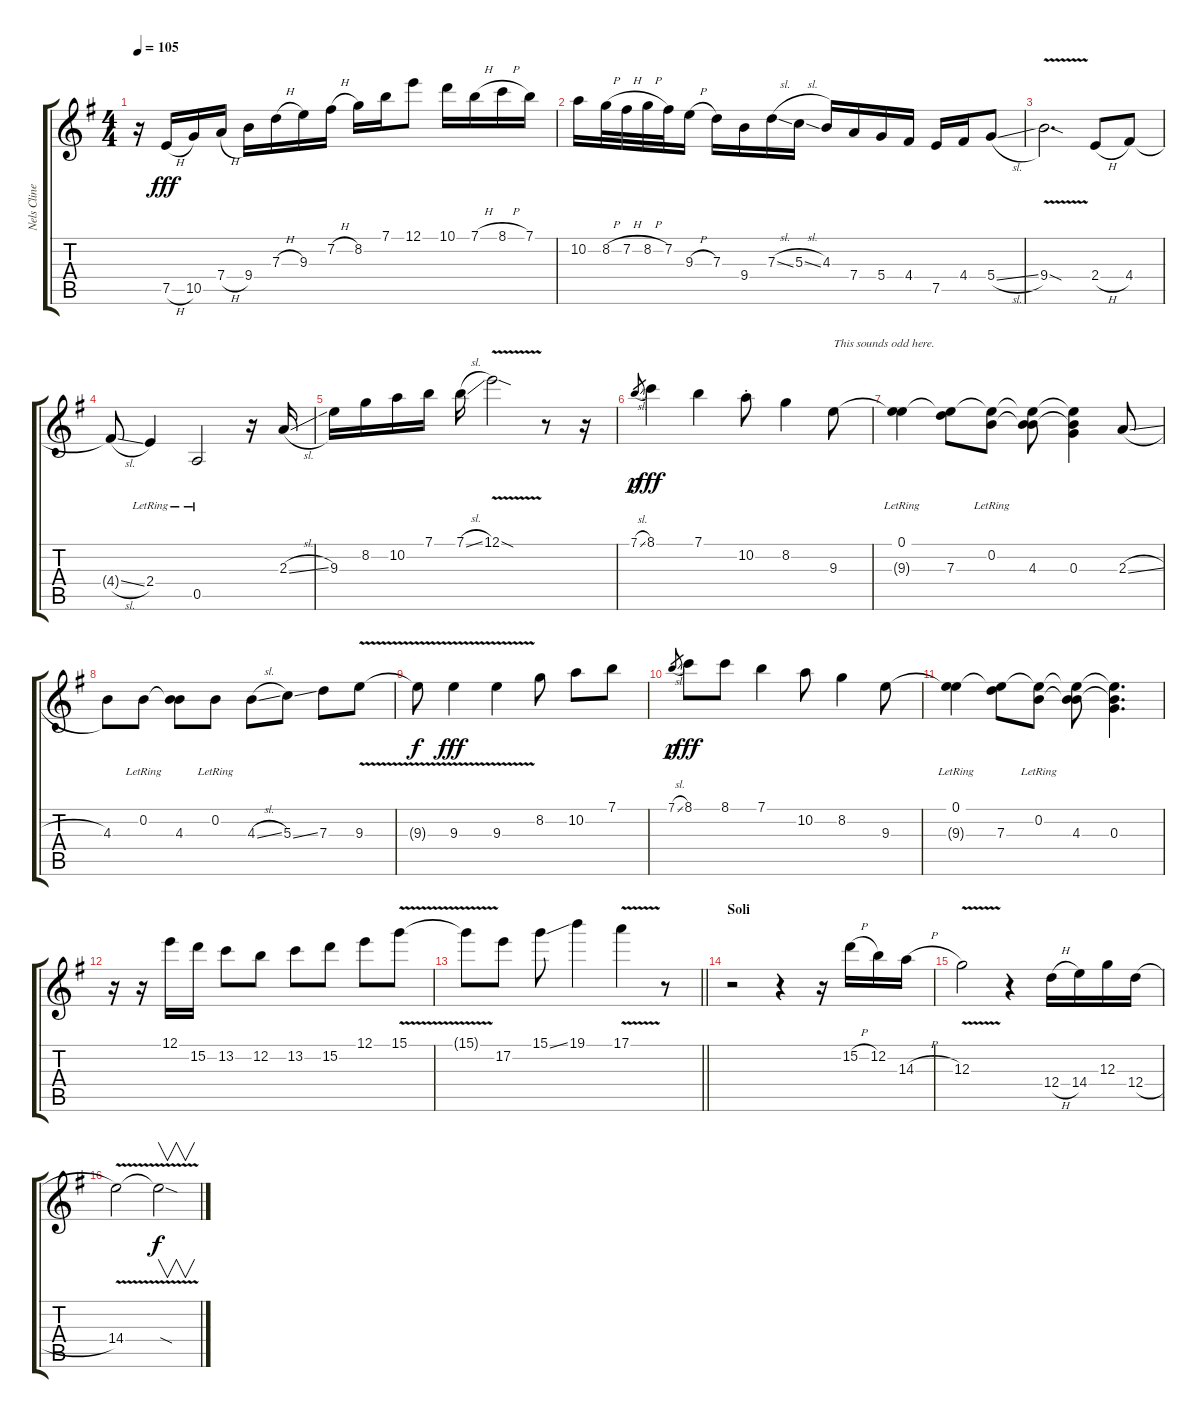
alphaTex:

\track ("Nels Cline" "Nels Cline") {mute instrument electricguitarjazz}
\staff {score tabs}
\tuning (E4 B3 G3 D3 A2 E2) {hide}
\ts (4 4)
\tempo 105
\clef g2
\ks g
r.16{dy fff} 7.5{h}.16 10.5.16 7.4{h}.16 9.4.16 7.3{h}.16 9.3.16 7.2{h}.16 8.2.16 7.1.16 12.1.8 10.1.16 7.1{h}.16 8.1{h}.16 7.1.16 |
10.2.16 8.2{h}.32 7.2{h}.32 8.2{h}.32 7.2.32 9.3{h}.16 7.3.16 9.4.16 7.3{sl}.16 5.3{sl}.16 4.3.16 7.4.16 5.4.16 4.4.16 7.5.16 4.4.16 5.4{sl}.8 |
9.4{v sod}.2{d} 2.4{h}.8 4.4.8 |
4.4{sl t}.8 2.4{lr}.4 0.5{lr}.2 r.16 2.3{sl}.16 |
9.3.16 8.2.16 10.2.16 7.1.16 7.1{sl}.16 12.1{v sod}.2 r.8 r.16 |
7.1{sl}.8{gr dy p} 8.1.4{dy fff} 7.1.4 10.2{st}.8 8.2.4 9.3.8{txt "This sounds odd here. "} |
(0.1{lr} 9.3{t}).4 (0.1{t} 7.3).8 (0.1{t} 0.2{lr}).8 (0.1{t} 0.2{t} 4.3).8 (0.1{t} 0.2{t} 0.3).4 2.3{sl}.8 |
4.3.8 0.2{lr}.8 (0.2{t} 4.3).8 0.2{lr}.8 4.3{sl}.8 5.3{ss}.8 7.3.8 9.3{v}.8 |
9.3{t}.8{dy f} 9.3{v}.4{dy fff} 9.3{v}.4 8.2.8 10.2.8 7.1.8 |
7.1{sl}.8{gr dy p} 8.1.8{dy fff} 8.1.8 7.1.4 10.2.8 8.2.4 9.3.8 |
(0.1{lr} 9.3{t}).4 (0.1{t} 7.3).8 (0.1{t} 0.2{lr}).8 (0.1{t} 0.2{t} 4.3).8 (0.1{t} 0.2{t} 0.3).4{d} |
r.16 r.16 12.1.16 15.2.16 13.2.8 12.2.8 13.2.8 15.2.8 12.1.8 15.1{v}.8 |
\barLineRight lightlight
15.1{t}.8 17.2.8 15.1{ss}.8 19.1.4 17.1{v}.4 r.8 |
\section ("" "Soli")
r.2 r.4 r.16 15.2{h}.16 12.2.16 14.3{h}.16 |
12.3{v}.2 r.4 12.4{h}.16 14.4.16 12.3.16 12.4{h}.16 |
14.4{v}.2 14.4{sod t}.2{v dy f}
